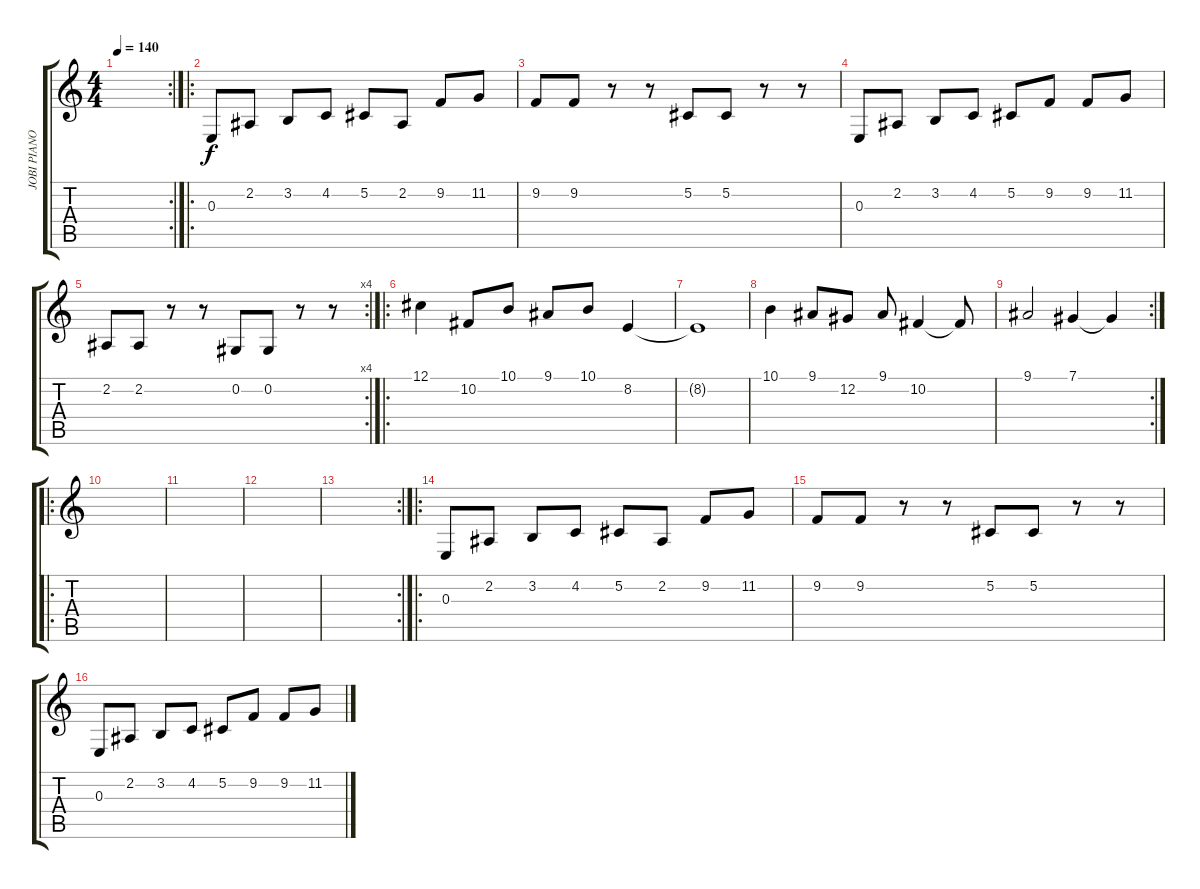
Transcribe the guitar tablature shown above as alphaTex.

\track ("JOBI PIANO" "JOBI PIANO") {instrument electricgrandpiano}
\staff {score tabs}
\tuning (Db4 Ab3 E3 B2 Gb2 B1) {hide}
\rc 2
\ts (4 4)
\tempo 140
\clef g2
\ks c
|
\ro
0.3.8 2.2.8 3.2.8 4.2.8 5.2.8 2.2.8 9.2.8 11.2.8 |
9.2.8 9.2.8 r.8 r.8 5.2.8 5.2.8 r.8 r.8 |
0.3.8 2.2.8 3.2.8 4.2.8 5.2.8 9.2.8 9.2.8 11.2.8 |
\rc 4
2.2.8 2.2.8 r.8 r.8 0.2.8 0.2.8 r.8 r.8 |
\ro
12.1.4 10.2.8 10.1.8 9.1.8 10.1.8 8.2.4 |
8.2{t}.1 |
10.1.4 9.1.8 12.2.8 9.1.8 10.2.4 10.2{t}.8 |
\rc 2
9.1.2 7.1.4 7.1{t}.4 |
\ro
|
|
|
\rc 2
|
\ro
0.3.8 2.2.8 3.2.8 4.2.8 5.2.8 2.2.8 9.2.8 11.2.8 |
9.2.8 9.2.8 r.8 r.8 5.2.8 5.2.8 r.8 r.8 |
0.3.8 2.2.8 3.2.8 4.2.8 5.2.8 9.2.8 9.2.8 11.2.8
